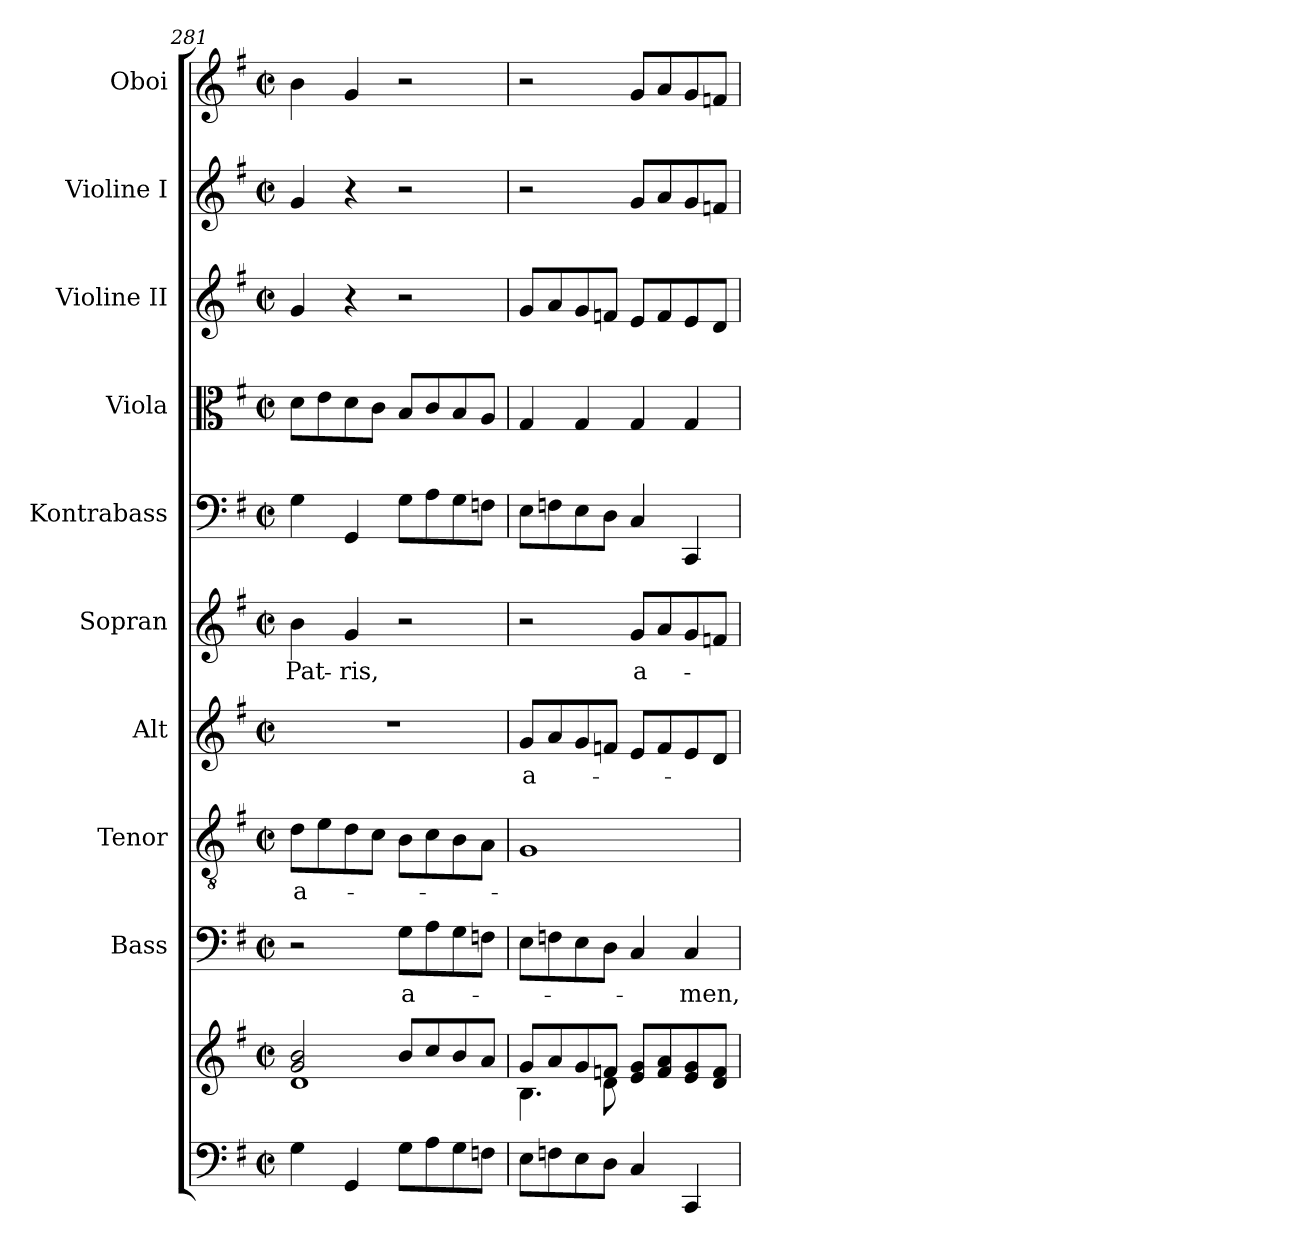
**kern	**kern	**kern	**text	**kern	**text	**kern	**text	**kern	**text	**kern	**kern	**kern	**kern	**kern
*part10	*part10	*part9	*part9	*part8	*part8	*part7	*part7	*part6	*part6	*part5	*part4	*part3	*part2	*part1
*staff11	*staff10	*staff9	*staff9	*staff8	*staff8	*staff7	*staff7	*staff6	*staff6	*staff5	*staff4	*staff3	*staff2	*staff1
*	*	*I"Bass	*	*I"Tenor	*	*I"Alt	*	*I"Sopran	*	*I"Kontrabass	*I"Viola	*I"Violine II	*I"Violine I	*I"Oboi
*	*	*I'B.	*	*I'T.	*	*I'A.	*	*I'S.	*	*I'Kb.	*I'Vla.	*I'Vl. II	*I'Vl. I	*I'Ob.
*clefF4	*clefG2	*clefF4	*	*clefGv2	*	*clefG2	*	*clefG2	*	*clefF4	*clefC3	*clefG2	*clefG2	*clefG2
*	*	*	*	*	*	*	*	*	*	*ITrd7c12	*	*	*	*
*k[f#]	*k[f#]	*k[f#]	*	*k[f#]	*	*k[f#]	*	*k[f#]	*	*k[f#]	*k[f#]	*k[f#]	*k[f#]	*k[f#]
*G:	*G:	*G:	*	*G:	*	*G:	*	*G:	*	*G:	*G:	*G:	*G:	*G:
*M2/2	*M2/2	*M2/2	*	*M2/2	*	*M2/2	*	*M2/2	*	*M2/2	*M2/2	*M2/2	*M2/2	*M2/2
*met(c|)	*met(c|)	*met(c|)	*	*met(c|)	*	*met(c|)	*	*met(c|)	*	*met(c|)	*met(c|)	*met(c|)	*met(c|)	*met(c|)
=281	=281	=281	=281	=281	=281	=281	=281	=281	=281	=281	=281	=281	=281	=281
*	*^	*	*	*	*	*	*	*	*	*	*	*	*	*
!	!	!	!	!	!	!LO:LY:b	!	!	!	!LO:LY:b	!	!	!	!	!
4G\	2g/ 2b/	1d	2r	.	8d\L	a-	1r	.	4b\	Pat-	4GG\	8d\L	4g/	4g/	4b\
.	.	.	.	.	8e\	.	.	.	.	.	.	8e\	.	.	.
!	!	!	!	!	!	!	!	!	!	!LO:LY:b	!	!	!	!	!
4GG/	.	.	.	.	8d\	.	.	.	4g/	-ris,	4GGG/	8d\	4r	4r	4g/
.	.	.	.	.	8c\J	.	.	.	.	.	.	8c\J	.	.	.
!	!	!	!	!LO:LY:b	!	!	!	!	!	!	!	!	!	!	!
8G\L	8b/L	.	8G\L	a-	8B\L	.	.	.	2r	.	8GG\L	8B/L	2r	2r	2r
8A\	8cc/	.	8A\	.	8c\	.	.	.	.	.	8AA\	8c/	.	.	.
8G\	8b/	.	8G\	.	8B\	.	.	.	.	.	8GG\	8B/	.	.	.
8Fn\J	8a/J	.	8Fn\J	.	8A\J	.	.	.	.	.	8FFn\J	8A/J	.	.	.
=282	=282	=282	=282	=282	=282	=282	=282	=282	=282	=282	=282	=282	=282	=282	=282
!	!	!	!	!	!	!	!	!LO:LY:b	!	!	!	!	!	!	!
8E\L	8g/L	4.B\	8E\L	.	1G	.	8g/L	a-	2r	.	8EE\L	4G/	8g/L	2r	2r
8Fn\	8a/	.	8Fn\	.	.	.	8a/	.	.	.	8FFn\	.	8a/	.	.
8E\	8g/	.	8E\	.	.	.	8g/	.	.	.	8EE\	4G/	8g/	.	.
8D\J	8fn/J	8d\	8D\J	.	.	.	8fn/J	.	.	.	8DD\J	.	8fn/J	.	.
!	!	!	!	!	!	!	!	!	!	!LO:LY:b	!	!	!	!	!
4C/	8e/ 8g/L	2ryy	4C/	.	.	.	8e/L	.	8g/L	a-	4CC/	4G/	8e/L	8g/L	8g/L
.	8f/ 8a/	.	.	.	.	.	8f/	.	8a/	.	.	.	8f/	8a/	8a/
!	!	!	!	!LO:LY:b	!	!	!	!	!	!	!	!	!	!	!
4CC/	8e/ 8g/	.	4C/	-men,	.	.	8e/	.	8g/	.	4CCC/	4G/	8e/	8g/	8g/
.	8d/ 8f/J	.	.	.	.	.	8d/J	.	8fn/J	.	.	.	8d/J	8fn/J	8fn/J
*	*v	*v	*	*	*	*	*	*	*	*	*	*	*	*	*
=	=	=	=	=	=	=	=	=	=	=	=	=	=	=
*-	*-	*-	*-	*-	*-	*-	*-	*-	*-	*-	*-	*-	*-	*-
